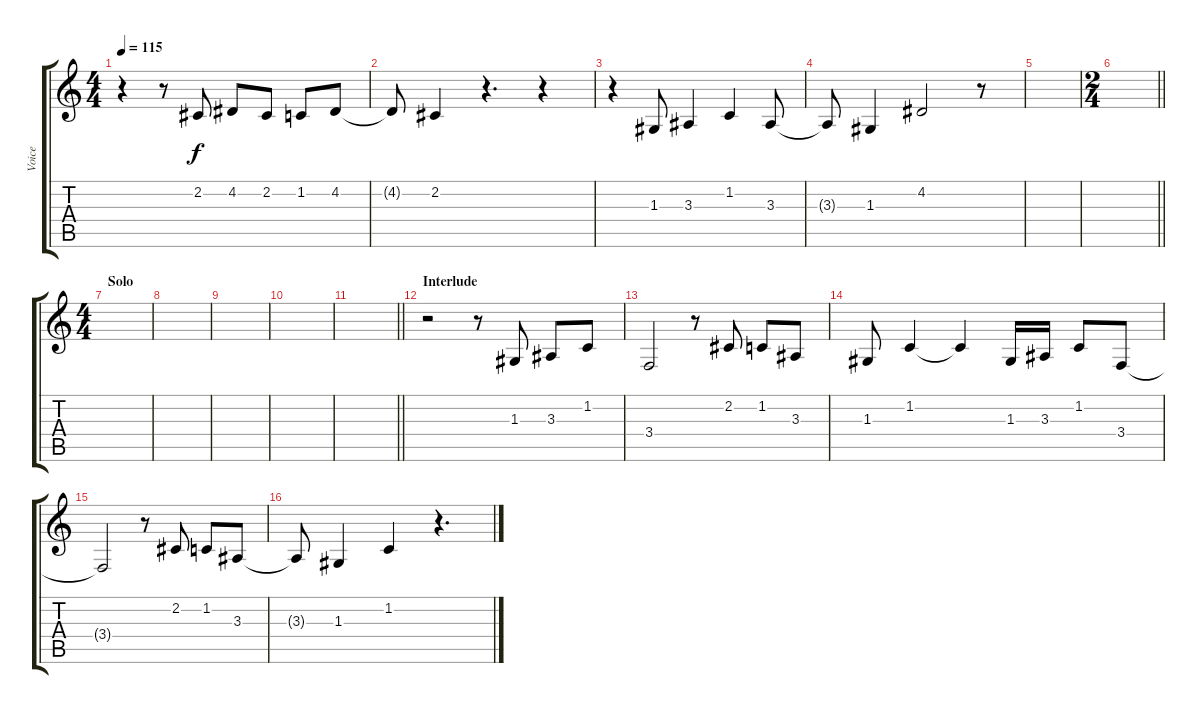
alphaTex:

\track ("Voice" "Voice") {instrument lead6voice}
\staff {score tabs}
\tuning (E4 B3 G3 D3 A2 E2) {hide}
\ts (4 4)
\tempo 115
\clef g2
\ks c
r.4{dy f} r.8 2.2.8 4.2.8 2.2.8 1.2.8 4.2.8 |
4.2{t}.8 2.2.4 r.4{d} r.4 |
r.4 1.3.8 3.3.4 1.2.4 3.3.8 |
3.3{t}.8 1.3.4 4.2.2 r.8 |
|
\ts (2 4)
\barLineRight lightlight
|
\ts (4 4)
\section ("" "Solo")
|
|
|
|
\barLineRight lightlight
|
\section ("" "Interlude")
r.2 r.8 1.3.8 3.3.8 1.2.8 |
3.4.2 r.8 2.2.8 1.2.8 3.3.8 |
1.3.8 1.2.4 1.2{t}.4 1.3.16 3.3.16 1.2.8 3.4.8 |
3.4{t}.2 r.8 2.2.8 1.2.8 3.3.8 |
3.3{t}.8 1.3.4 1.2.4 r.4{d}
